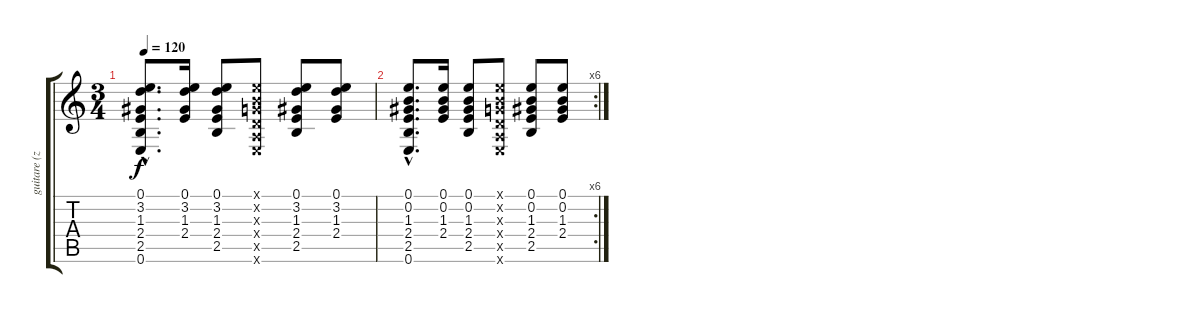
\track ("guitare (zamba)" "guitare (z") {instrument acousticguitarnylon}
\staff {score tabs}
\tuning (E4 B3 G3 D3 A2 E2) {hide}
\ts (3 4)
\tempo 120
\clef g2
\ks c
(0.1{hac} 3.2{hac} 1.3{hac} 2.4{hac} 2.5{hac} 0.6{hac}).8{d dy f} (0.1 3.2 1.3 2.4).16 (0.1 3.2 1.3 2.4 2.5).8 (0.1{x} 0.2{x} 0.3{x} 0.4{x} 0.5{x} 0.6{x}).8 (0.1 3.2 1.3 2.4 2.5).8 (0.1 3.2 1.3 2.4).8 |
\rc 6
(0.1{hac} 0.2{hac} 1.3{hac} 2.4{hac} 2.5{hac} 0.6{hac}).8{d} (0.1 0.2 1.3 2.4).16 (0.1 0.2 1.3 2.4 2.5).8 (0.1{x} 0.2{x} 0.3{x} 0.4{x} 0.5{x} 0.6{x}).8 (0.1 0.2 1.3 2.4 2.5).8 (0.1 0.2 1.3 2.4).8
